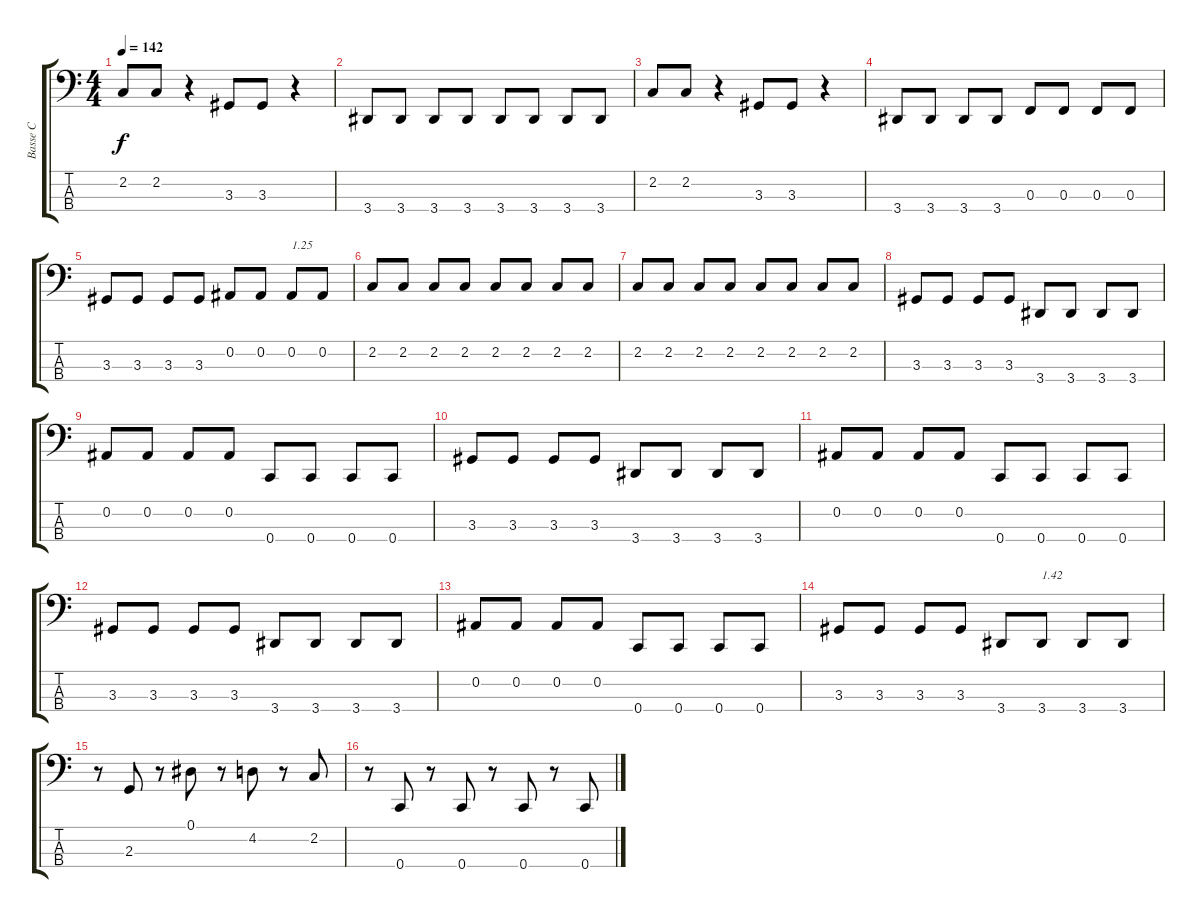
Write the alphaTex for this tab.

\track ("Basse C" "Basse C") {instrument electricbassfinger}
\staff {score tabs}
\tuning (Eb2 Bb1 F1 C1) {hide}
\ts (4 4)
\tempo 142
\clef f4
\ks c
2.2.8{dy f} 2.2.8 r.4 3.3.8 3.3.8 r.4 |
3.4.8 3.4.8 3.4.8 3.4.8 3.4.8 3.4.8 3.4.8 3.4.8 |
2.2.8 2.2.8 r.4 3.3.8 3.3.8 r.4 |
3.4.8 3.4.8 3.4.8 3.4.8 0.3.8 0.3.8 0.3.8 0.3.8 |
3.3.8 3.3.8 3.3.8 3.3.8 0.2.8 0.2.8 0.2.8{txt "1.25"} 0.2.8 |
2.2.8 2.2.8 2.2.8 2.2.8 2.2.8 2.2.8 2.2.8 2.2.8 |
2.2.8 2.2.8 2.2.8 2.2.8 2.2.8 2.2.8 2.2.8 2.2.8 |
3.3.8 3.3.8 3.3.8 3.3.8 3.4.8 3.4.8 3.4.8 3.4.8 |
0.2.8 0.2.8 0.2.8 0.2.8 0.4.8 0.4.8 0.4.8 0.4.8 |
3.3.8 3.3.8 3.3.8 3.3.8 3.4.8 3.4.8 3.4.8 3.4.8 |
0.2.8 0.2.8 0.2.8 0.2.8 0.4.8 0.4.8 0.4.8 0.4.8 |
3.3.8 3.3.8 3.3.8 3.3.8 3.4.8 3.4.8 3.4.8 3.4.8 |
0.2.8 0.2.8 0.2.8 0.2.8 0.4.8 0.4.8 0.4.8 0.4.8 |
3.3.8 3.3.8 3.3.8 3.3.8 3.4.8 3.4.8{txt "1.42"} 3.4.8 3.4.8 |
r.8 2.3.8 r.8 0.1.8 r.8 4.2.8 r.8 2.2.8 |
r.8 0.4.8 r.8 0.4.8 r.8 0.4.8 r.8 0.4.8
